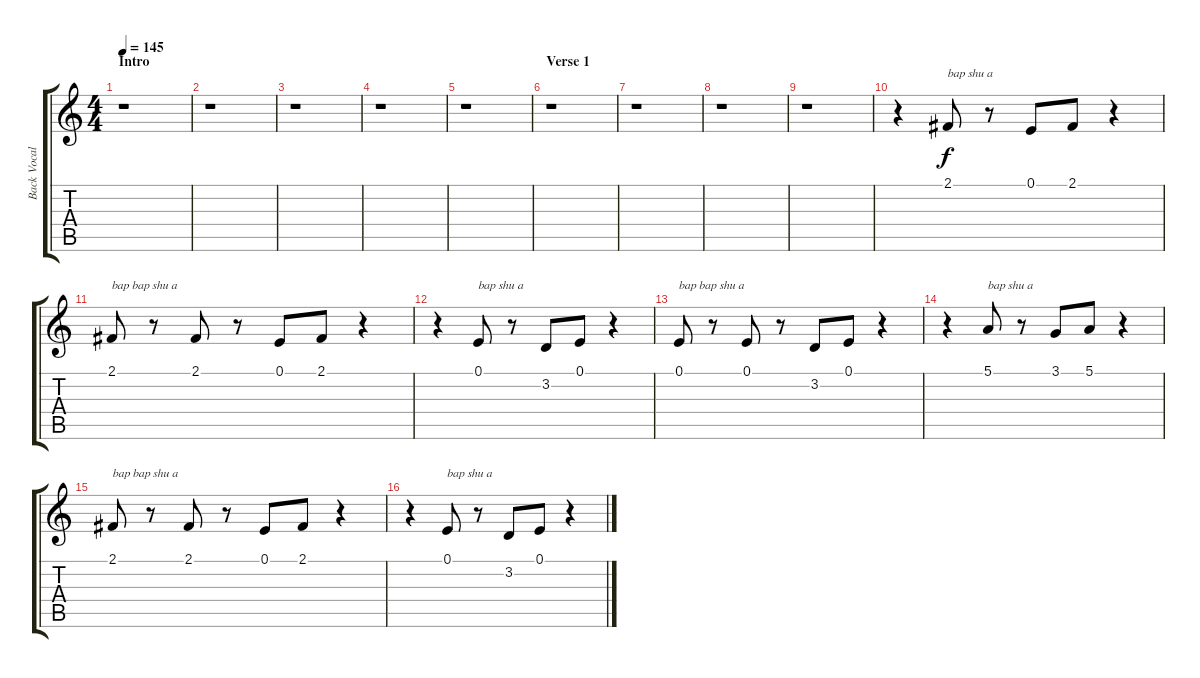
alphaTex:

\track ("Back Vocals" "Back Vocal") {instrument lead1square}
\staff {score tabs}
\tuning (E4 B3 G3 D3 A2 E2) {hide}
\ts (4 4)
\section ("" "Intro")
\tempo 145
\clef g2
\ks c
r.1{dy f instrument lead1square} |
r.1 |
r.1 |
r.1 |
r.1 |
\section ("" "Verse 1")
r.1 |
r.1 |
r.1 |
r.1 |
r.4 2.1.8{txt "bap shu a"} r.8 0.1.8 2.1.8 r.4 |
2.1.8{txt "bap bap shu a"} r.8 2.1.8 r.8 0.1.8 2.1.8 r.4 |
r.4 0.1.8{txt "bap shu a"} r.8 3.2.8 0.1.8 r.4 |
0.1.8{txt "bap bap shu a"} r.8 0.1.8 r.8 3.2.8 0.1.8 r.4 |
r.4 5.1.8{txt "bap shu a"} r.8 3.1.8 5.1.8 r.4 |
2.1.8{txt "bap bap shu a"} r.8 2.1.8 r.8 0.1.8 2.1.8 r.4 |
r.4 0.1.8{txt "bap shu a"} r.8 3.2.8 0.1.8 r.4
